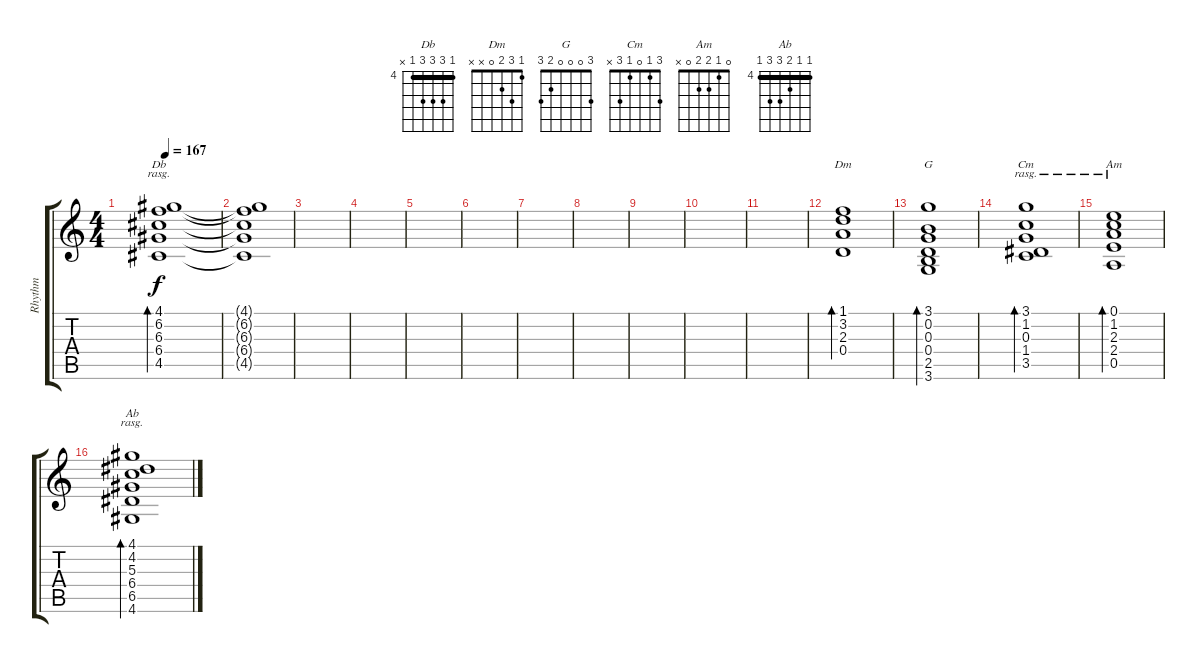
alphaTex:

\track ("Rhythm " "Rhythm ") {instrument acousticguitarsteel}
\staff {score tabs}
\tuning (E4 B3 G3 D3 A2 E2) {hide}
\chord ("Db" 4 6 6 6 4 x) {firstfret 4 barre 4}
\chord ("Dm" 1 3 2 0 x x)
\chord ("G" 3 0 0 0 2 3)
\chord ("Cm" 3 1 0 1 3 x)
\chord ("Am" 0 1 2 2 0 x)
\chord ("Ab" 4 4 5 6 6 4) {firstfret 4 barre 4}
\ts (4 4)
\tempo 167
\clef g2
\ks c
(4.1 6.2 6.3 6.4 4.5).1{bd 120 ch "Db" rasg ii dy f} |
(4.1{t} 6.2{t} 6.3{t} 6.4{t} 4.5{t}).1 |
|
|
|
|
|
|
|
|
|
(1.1 3.2 2.3 0.4).1{bd 60 ch "Dm" balance 16} |
(3.1 0.2 0.3 0.4 2.5 3.6).1{bd 60 ch "G" balance 0} |
(3.1 1.2 0.3 1.4 3.5).1{bd 120 ch "Cm" rasg ii balance 16} |
(0.1 1.2 2.3 2.4 0.5).1{bd 60 ch "Am" rasg ii balance 0} |
(4.1 4.2 5.3 6.4 6.5 4.6).1{bd 60 ch "Ab" rasg ii balance 16}
